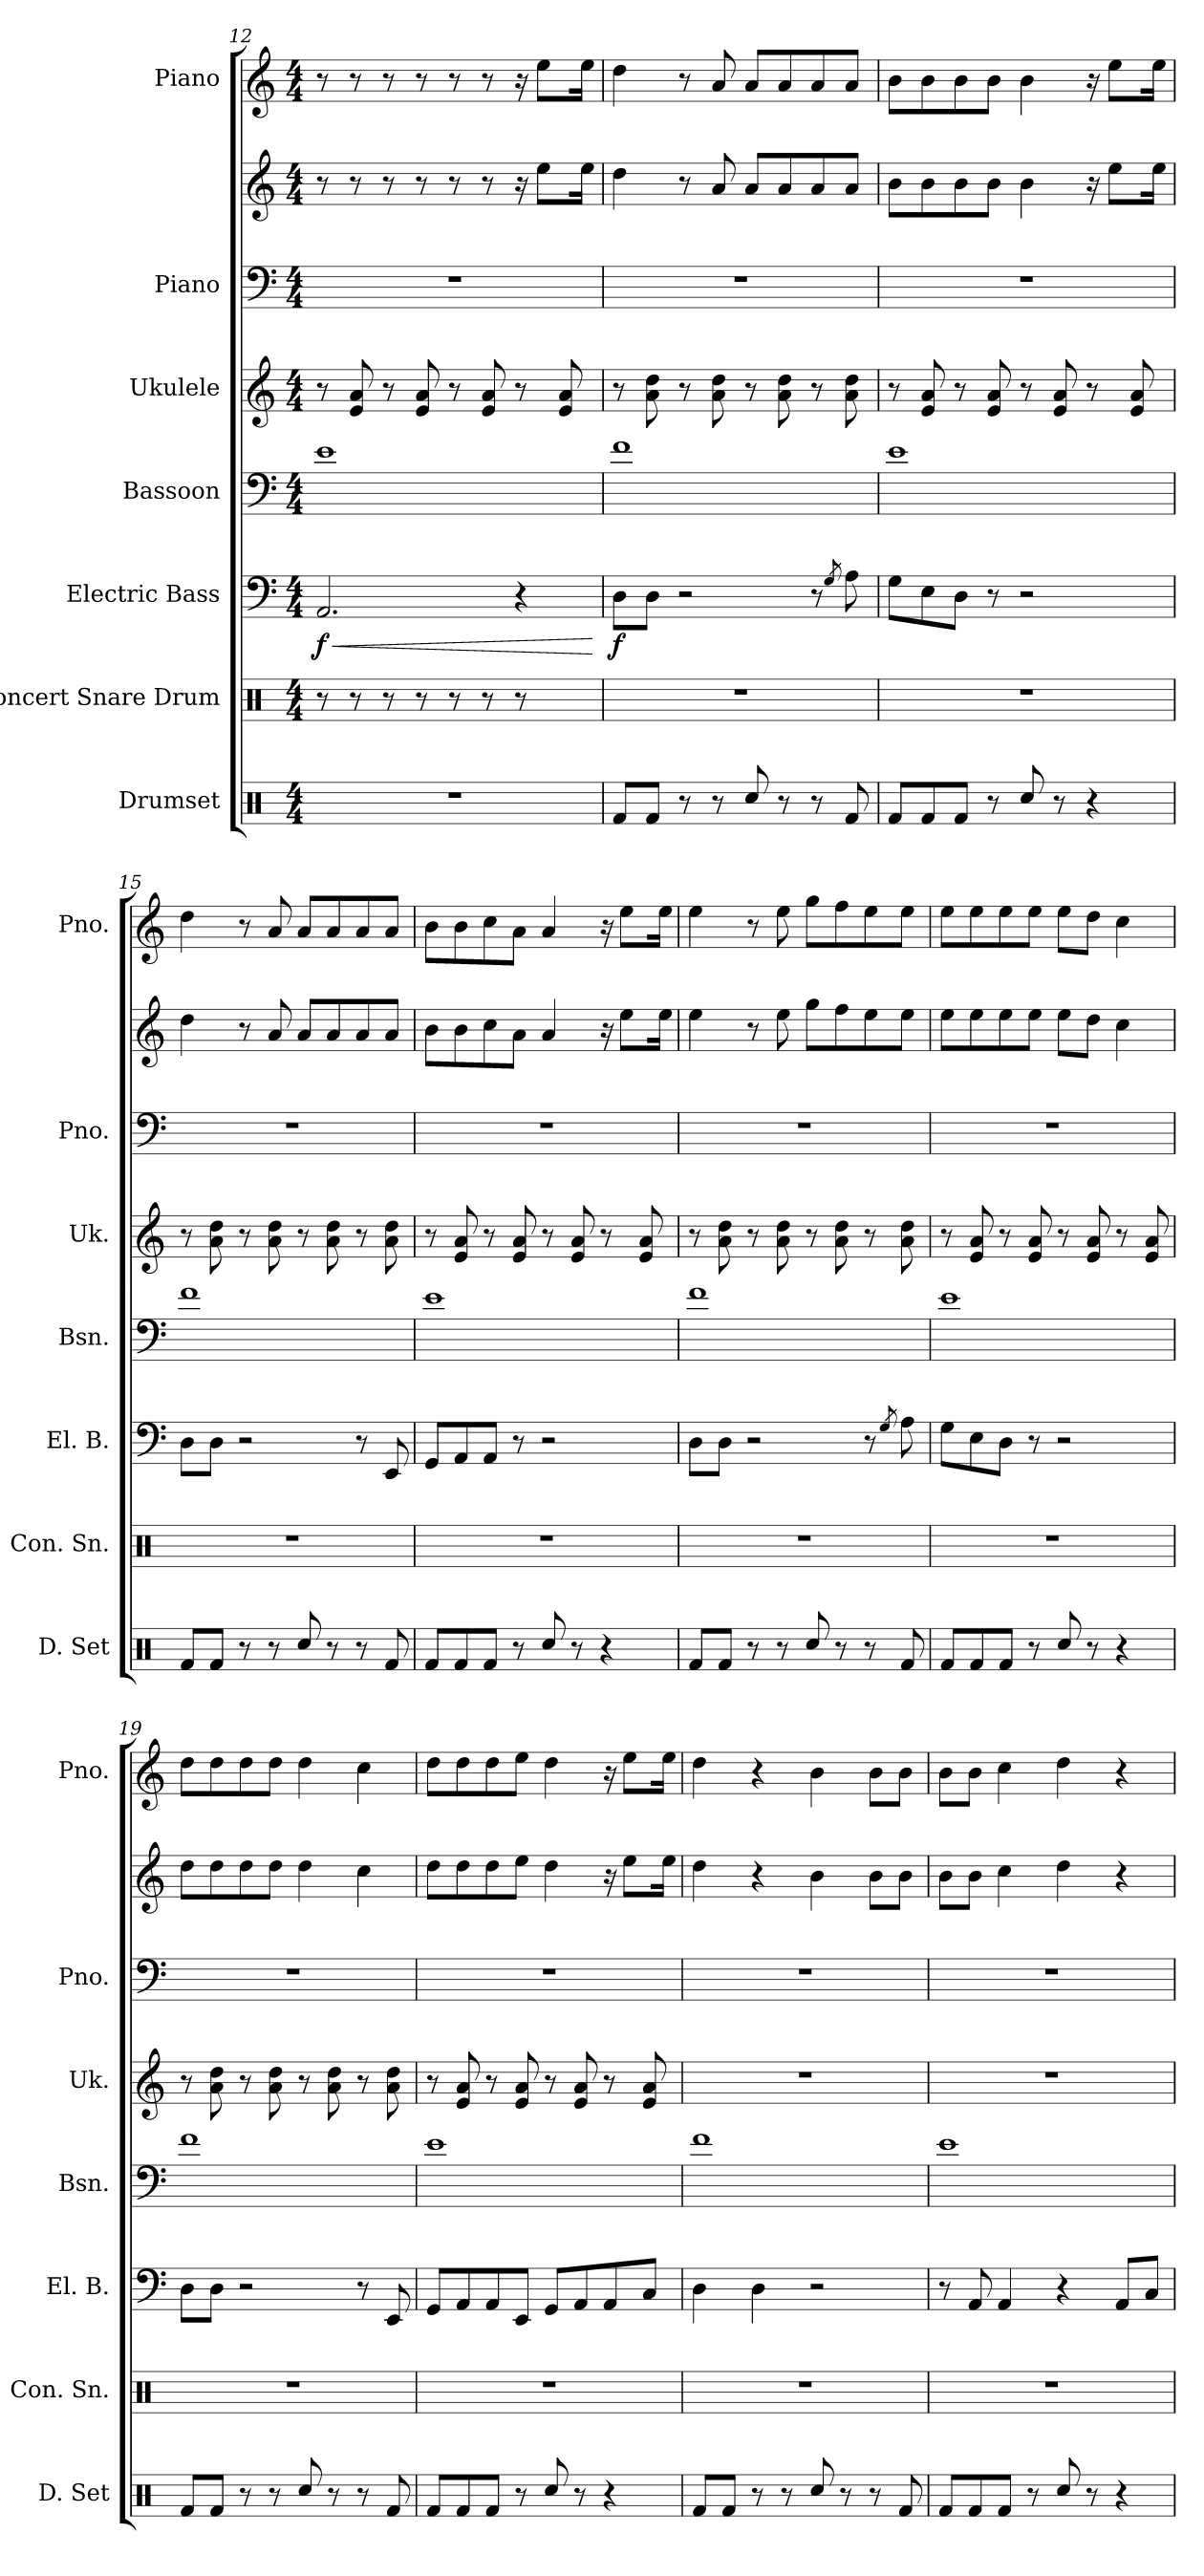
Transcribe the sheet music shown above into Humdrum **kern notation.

**kern	**kern	**kern	**dynam	**kern	**kern	**kern	**kern	**kern
*part7	*part6	*part5	*part5	*part4	*part3	*part2	*part2	*part1
*staff8	*staff7	*staff6	*staff6	*staff5	*staff4	*staff3	*staff2	*staff1
*I"Drumset	*I"Concert Snare Drum	*I"Electric Bass	*	*I"Bassoon	*I"Ukulele	*I"Piano	*	*I"Piano
*I'D. Set	*I'Con. Sn.	*I'El. B.	*	*I'Bsn.	*I'Uk.	*I'Pno.	*	*I'Pno.
*clefX	*clefX	*clefF4	*	*clefF4	*clefG2	*clefF4	*clefG2	*clefG2
*	*	*ITrd7c12	*	*	*	*	*	*
*k[]	*k[]	*k[]	*	*k[]	*k[]	*k[]	*k[]	*k[]
*M4/4	*M4/4	*M4/4	*	*M4/4	*M4/4	*M4/4	*M4/4	*M4/4
=12	=12	=12	=12	=12	=12	=12	=12	=12
!	!	!	!LO:HP:b	!	!	!	!	!
!	!	!	!LO:DY:n=1:b	!	!	!	!	!
1r	8r	2.AAA/	< f	1e	8r	1r	8r	8r
.	8r	.	.	.	8e/ 8a/	.	8r	8r
.	8r	.	.	.	8r	.	8r	8r
.	8r	.	.	.	8e/ 8a/	.	8r	8r
.	8r	.	.	.	8r	.	8r	8r
.	8r	.	.	.	8e/ 8a/	.	8r	8r
.	8r	4r	.	.	8r	.	16r	16r
.	.	.	.	.	.	.	8ee\L	8ee\L
.	8ryy	.	.	.	8e/ 8a/	.	.	.
.	.	.	.	.	.	.	16ee\Jk	16ee\Jk
.	.	.	[	.	.	.	.	.
!!LO:LB:g=z
=13	=13	=13	=13	=13	=13	=13	=13	=13
!	!	!	!LO:DY:b	!	!	!	!	!
8Rf/L	1r	8DD\L	f	1f	8r	1r	4dd\	4dd\
8Rf/J	.	8DD\J	.	.	8a\ 8dd\	.	.	.
8r	.	2r	.	.	8r	.	8r	8r
8r	.	.	.	.	8a\ 8dd\	.	8a/	8a/
8Rcc/	.	.	.	.	8r	.	8a/L	8a/L
8r	.	.	.	.	8a\ 8dd\	.	8a/	8a/
8r	.	8r	.	.	8r	.	8a/	8a/
.	.	8qGG/	.	.	.	.	.	.
8Rf/	.	8AA\	.	.	8a\ 8dd\	.	8a/J	8a/J
=14	=14	=14	=14	=14	=14	=14	=14	=14
8Rf/L	1r	8GG\L	.	1e	8r	1r	8b\L	8b\L
8Rf/	.	8EE\	.	.	8e/ 8a/	.	8b\	8b\
8Rf/J	.	8DD\J	.	.	8r	.	8b\	8b\
8r	.	8r	.	.	8e/ 8a/	.	8b\J	8b\J
8Rcc/	.	2r	.	.	8r	.	4b\	4b\
8r	.	.	.	.	8e/ 8a/	.	.	.
4r	.	.	.	.	8r	.	16r	16r
.	.	.	.	.	.	.	8ee\L	8ee\L
.	.	.	.	.	8e/ 8a/	.	.	.
.	.	.	.	.	.	.	16ee\Jk	16ee\Jk
=15	=15	=15	=15	=15	=15	=15	=15	=15
8Rf/L	1r	8DD\L	.	1f	8r	1r	4dd\	4dd\
8Rf/J	.	8DD\J	.	.	8a\ 8dd\	.	.	.
8r	.	2r	.	.	8r	.	8r	8r
8r	.	.	.	.	8a\ 8dd\	.	8a/	8a/
8Rcc/	.	.	.	.	8r	.	8a/L	8a/L
8r	.	.	.	.	8a\ 8dd\	.	8a/	8a/
8r	.	8r	.	.	8r	.	8a/	8a/
8Rf/	.	8EEE/	.	.	8a\ 8dd\	.	8a/J	8a/J
=16	=16	=16	=16	=16	=16	=16	=16	=16
8Rf/L	1r	8GGG/L	.	1e	8r	1r	8b\L	8b\L
8Rf/	.	8AAA/	.	.	8e/ 8a/	.	8b\	8b\
8Rf/J	.	8AAA/J	.	.	8r	.	8cc\	8cc\
8r	.	8r	.	.	8e/ 8a/	.	8a\J	8a\J
8Rcc/	.	2r	.	.	8r	.	4a/	4a/
8r	.	.	.	.	8e/ 8a/	.	.	.
4r	.	.	.	.	8r	.	16r	16r
.	.	.	.	.	.	.	8ee\L	8ee\L
.	.	.	.	.	8e/ 8a/	.	.	.
.	.	.	.	.	.	.	16ee\Jk	16ee\Jk
!!LO:PB:g=z
=17	=17	=17	=17	=17	=17	=17	=17	=17
8Rf/L	1r	8DD\L	.	1f	8r	1r	4ee\	4ee\
8Rf/J	.	8DD\J	.	.	8a\ 8dd\	.	.	.
8r	.	2r	.	.	8r	.	8r	8r
8r	.	.	.	.	8a\ 8dd\	.	8ee\	8ee\
8Rcc/	.	.	.	.	8r	.	8gg\L	8gg\L
8r	.	.	.	.	8a\ 8dd\	.	8ff\	8ff\
8r	.	8r	.	.	8r	.	8ee\	8ee\
.	.	8qGG/	.	.	.	.	.	.
8Rf/	.	8AA\	.	.	8a\ 8dd\	.	8ee\J	8ee\J
=18	=18	=18	=18	=18	=18	=18	=18	=18
8Rf/L	1r	8GG\L	.	1e	8r	1r	8ee\L	8ee\L
8Rf/	.	8EE\	.	.	8e/ 8a/	.	8ee\	8ee\
8Rf/J	.	8DD\J	.	.	8r	.	8ee\	8ee\
8r	.	8r	.	.	8e/ 8a/	.	8ee\J	8ee\J
8Rcc/	.	2r	.	.	8r	.	8ee\L	8ee\L
8r	.	.	.	.	8e/ 8a/	.	8dd\J	8dd\J
4r	.	.	.	.	8r	.	4cc\	4cc\
.	.	.	.	.	8e/ 8a/	.	.	.
=19	=19	=19	=19	=19	=19	=19	=19	=19
8Rf/L	1r	8DD\L	.	1f	8r	1r	8dd\L	8dd\L
8Rf/J	.	8DD\J	.	.	8a\ 8dd\	.	8dd\	8dd\
8r	.	2r	.	.	8r	.	8dd\	8dd\
8r	.	.	.	.	8a\ 8dd\	.	8dd\J	8dd\J
8Rcc/	.	.	.	.	8r	.	4dd\	4dd\
8r	.	.	.	.	8a\ 8dd\	.	.	.
8r	.	8r	.	.	8r	.	4cc\	4cc\
8Rf/	.	8EEE/	.	.	8a\ 8dd\	.	.	.
=20	=20	=20	=20	=20	=20	=20	=20	=20
8Rf/L	1r	8GGG/L	.	1e	8r	1r	8dd\L	8dd\L
8Rf/	.	8AAA/	.	.	8e/ 8a/	.	8dd\	8dd\
8Rf/J	.	8AAA/	.	.	8r	.	8dd\	8dd\
8r	.	8EEE/J	.	.	8e/ 8a/	.	8ee\J	8ee\J
8Rcc/	.	8GGG/L	.	.	8r	.	4dd\	4dd\
8r	.	8AAA/	.	.	8e/ 8a/	.	.	.
4r	.	8AAA/	.	.	8r	.	16r	16r
.	.	.	.	.	.	.	8ee\L	8ee\L
.	.	8CC/J	.	.	8e/ 8a/	.	.	.
.	.	.	.	.	.	.	16ee\Jk	16ee\Jk
!!LO:LB:g=z
=21	=21	=21	=21	=21	=21	=21	=21	=21
8Rf/L	1r	4DD\	.	1f	1r	1r	4dd\	4dd\
8Rf/J	.	.	.	.	.	.	.	.
8r	.	4DD\	.	.	.	.	4r	4r
8r	.	.	.	.	.	.	.	.
8Rcc/	.	2r	.	.	.	.	4b\	4b\
8r	.	.	.	.	.	.	.	.
8r	.	.	.	.	.	.	8b\L	8b\L
8Rf/	.	.	.	.	.	.	8b\J	8b\J
=22	=22	=22	=22	=22	=22	=22	=22	=22
8Rf/L	1r	8r	.	1e	1r	1r	8b\L	8b\L
8Rf/	.	8AAA/	.	.	.	.	8b\J	8b\J
8Rf/J	.	4AAA/	.	.	.	.	4cc\	4cc\
8r	.	.	.	.	.	.	.	.
8Rcc/	.	4r	.	.	.	.	4dd\	4dd\
8r	.	.	.	.	.	.	.	.
4r	.	8AAA/L	.	.	.	.	4r	4r
.	.	8CC/J	.	.	.	.	.	.
=	=	=	=	=	=	=	=	=
*-	*-	*-	*-	*-	*-	*-	*-	*-
